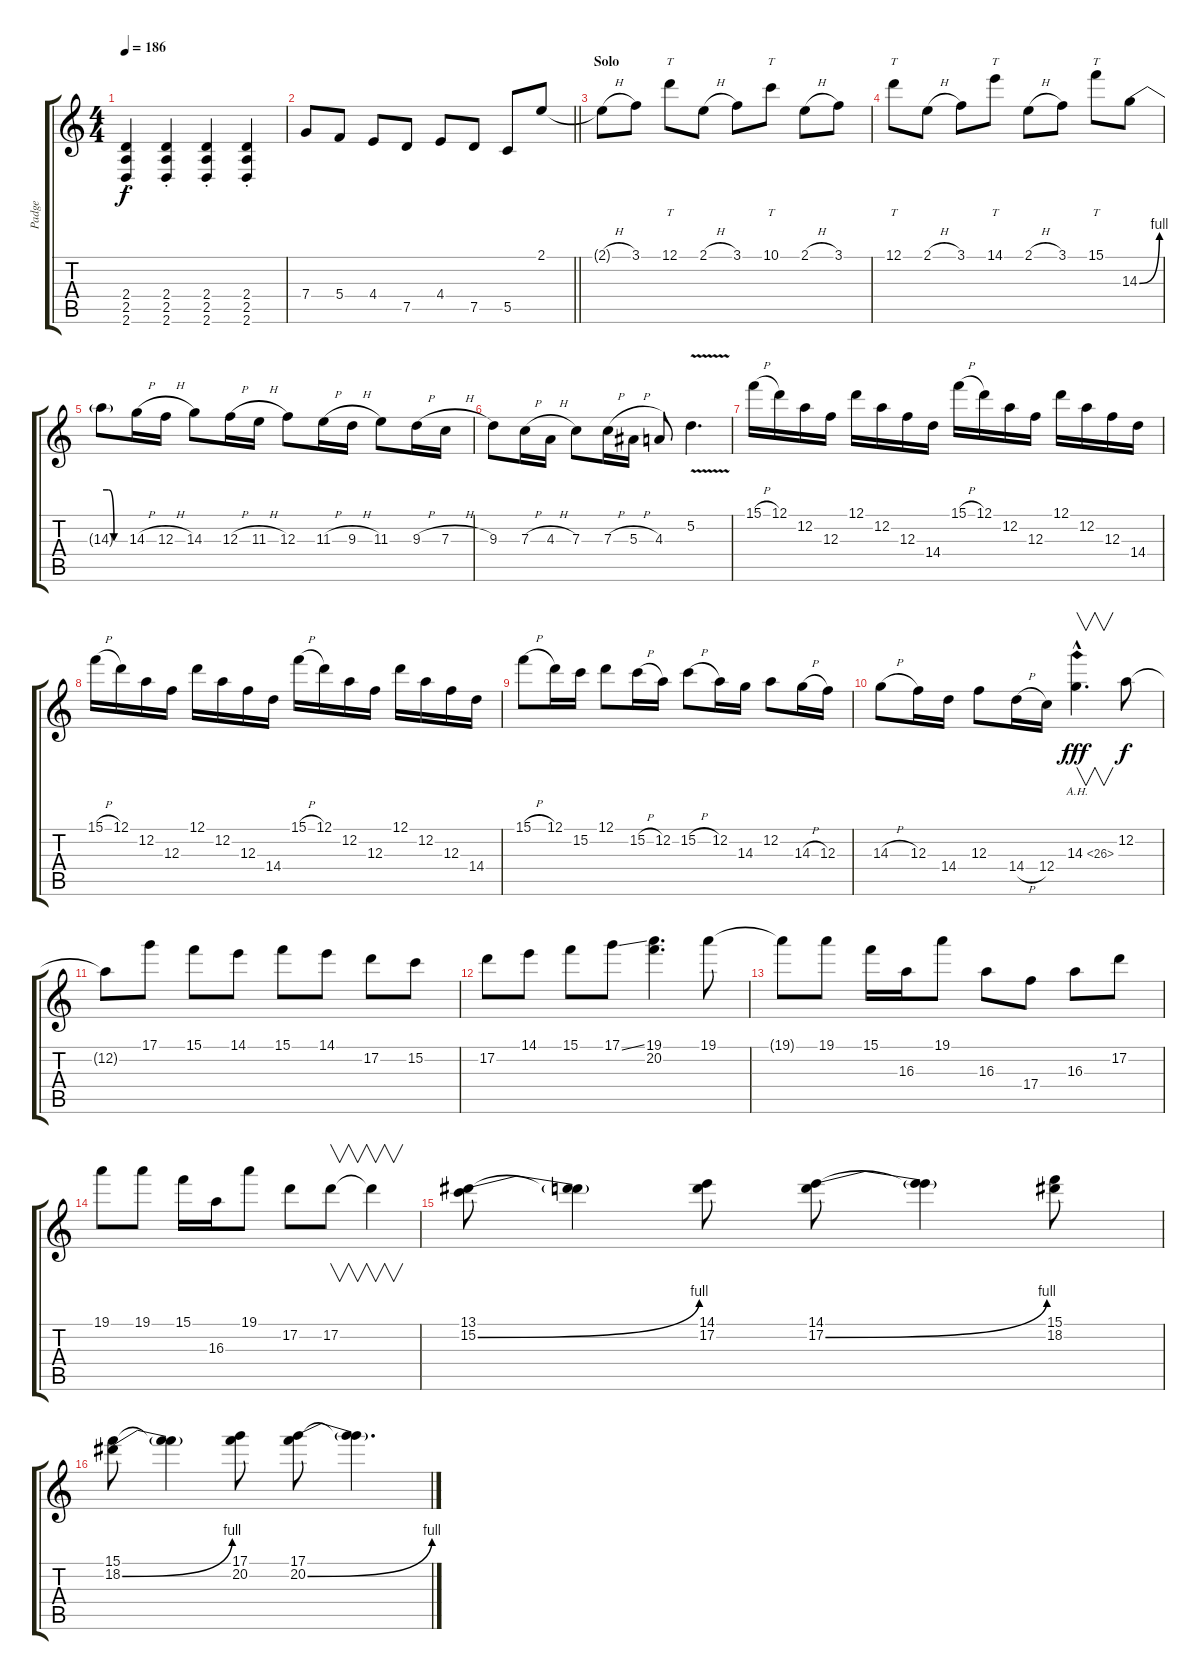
\track ("Padge" "Padge") {instrument overdrivenguitar}
\staff {score tabs}
\tuning (D4 A3 F3 C3 G2 C2) {hide}
\ts (4 4)
\tempo 186
\clef g2
\ks c
(2.4{st} 2.5 2.6).4{dy f} (2.4{st} 2.5 2.6).4 (2.4{st} 2.5 2.6).4 (2.4{st} 2.5 2.6).4 |
\barLineRight lightlight
7.4.8 5.4.8 4.4.8 7.5.8 4.4.8 7.5.8 5.5.8 2.1.8 |
\section ("" "Solo")
2.1{h t}.8 3.1.8 12.1.8{tt} 2.1{h}.8 3.1.8 10.1.8{tt} 2.1{h}.8 3.1.8 |
12.1.8{tt} 2.1{h}.8 3.1.8 14.1.8{tt} 2.1{h}.8 3.1.8 15.1.8{tt} 14.3{be (bend 0 0 60 4)}.8 |
14.3{be (custom 0 4 15 4 30 0 60 0) t}.8 14.3{h}.16 12.3{h}.16 14.3.8 12.3{h}.16 11.3{h}.16 12.3.8 11.3{h}.16 9.3{h}.16 11.3.8 9.3{h}.16 7.3{h}.16 |
9.3.8 7.3{h}.16 4.3{h}.16 7.3.8 7.3{h}.16 5.3{h}.16 4.3.8 5.2{v}.4{d} |
15.1{h}.16 12.1.16 12.2.16 12.3.16 12.1.16 12.2.16 12.3.16 14.4.16 15.1{h}.16 12.1.16 12.2.16 12.3.16 12.1.16 12.2.16 12.3.16 14.4.16 |
15.1{h}.16 12.1.16 12.2.16 12.3.16 12.1.16 12.2.16 12.3.16 14.4.16 15.1{h}.16 12.1.16 12.2.16 12.3.16 12.1.16 12.2.16 12.3.16 14.4.16 |
15.1{h}.8 12.1.16 15.2.16 12.1.8 15.2{h}.16 12.2.16 15.2{h}.8 12.2.16 14.3.16 12.2.8 14.3{h}.16 12.3.16 |
14.3{h}.8 12.3.16 14.4.16 12.3.8 14.4{h}.16 12.4.16 14.3{ah 12 hac}.4{v d dy fff} 12.2.8{dy f} |
12.2{t}.8 17.1.8 15.1.8 14.1.8 15.1.8 14.1.8 17.2.8 15.2.8 |
17.2.8 14.1.8 15.1.8 17.1{ss}.8 (19.1 20.2).4{d} 19.1.8 |
19.1{t}.8 19.1.8 15.1.16 16.3.16 19.1.8 16.3.8 17.4.8 16.3.8 17.2.8 |
19.1.8 19.1.8 15.1.16 16.3.16 19.1.8 17.2.8 17.2.8{v} 17.2{t}.4{v} |
(13.1 15.2{be (bend 0 0 60 4)}).8 (13.1{t} 15.2{t}).4 (14.1 17.2).8 (14.1 17.2{be (bend 0 0 60 4)}).8 (14.1{t} 17.2{t}).4 (15.1 18.2).8 |
(15.1 18.2{be (bend 0 0 60 4)}).8 (15.1{t} 18.2{t}).4 (17.1 20.2).8 (17.1 20.2{be (bend 0 0 60 4)}).8 (17.1{t} 20.2{t}).4{d}
